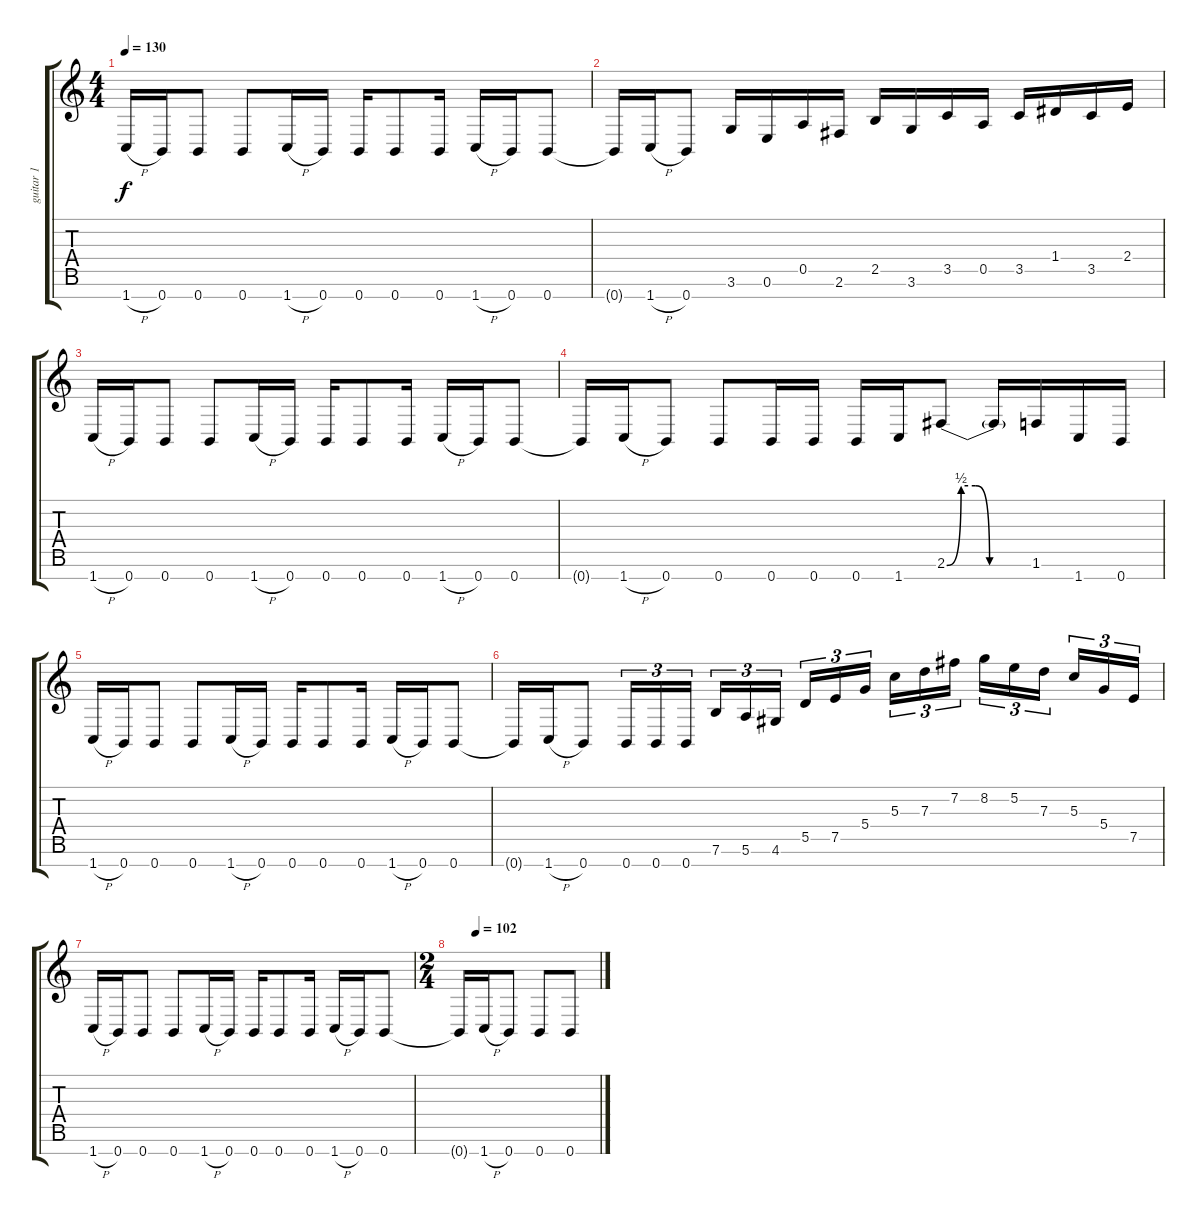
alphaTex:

\track ("guitar 1" "guitar 1") {instrument acousticguitarsteel}
\staff {score tabs}
\tuning (E4 B3 G3 D3 A2 E2 B1) {hide}
\ts (4 4)
\tempo 130
\clef g2
\ks c
1.7{h}.16{dy f} 0.7.16 0.7.8 0.7.8 1.7{h}.16 0.7.16 0.7.16 0.7.8 0.7.16 1.7{h}.16 0.7.16 0.7.8 |
0.7{t}.16 1.7{h}.16 0.7.8 3.6.16 0.6.16 0.5.16 2.6.16 2.5.16 3.6.16 3.5.16 0.5.16 3.5.16 1.4.16 3.5.16 2.4.16 |
1.7{h}.16 0.7.16 0.7.8 0.7.8 1.7{h}.16 0.7.16 0.7.16 0.7.8 0.7.16 1.7{h}.16 0.7.16 0.7.8 |
0.7{t}.16 1.7{h}.16 0.7.8 0.7.8 0.7.16 0.7.16 0.7.16 1.7.16 2.6{be (custom 0 0 10 2 20 2 30 0 60 0)}.8 2.6{t}.16 1.6.16 1.7.16 0.7.16 |
1.7{h}.16 0.7.16 0.7.8 0.7.8 1.7{h}.16 0.7.16 0.7.16 0.7.8 0.7.16 1.7{h}.16 0.7.16 0.7.8 |
0.7{t}.16 1.7{h}.16 0.7.8 0.7.16{tu (3 2)} 0.7.16{tu (3 2)} 0.7.16{tu (3 2) beam splitsecondary} 7.6.16{tu (3 2)} 5.6.16{tu (3 2)} 4.6.16{tu (3 2)} 5.5.16{tu (3 2)} 7.5.16{tu (3 2)} 5.4.16{tu (3 2) beam splitsecondary} 5.3.16{tu (3 2)} 7.3.16{tu (3 2)} 7.2.16{tu (3 2)} 8.2.16{tu (3 2)} 5.2.16{tu (3 2)} 7.3.16{tu (3 2) beam splitsecondary} 5.3.16{tu (3 2)} 5.4.16{tu (3 2)} 7.5.16{tu (3 2)} |
1.7{h}.16 0.7.16 0.7.8 0.7.8 1.7{h}.16 0.7.16 0.7.16 0.7.8 0.7.16 1.7{h}.16 0.7.16 0.7.8 |
\ts (2 4)
\tempo (102 0.125)
0.7{t}.16 1.7{h}.16 0.7.8 0.7.8 0.7.8
